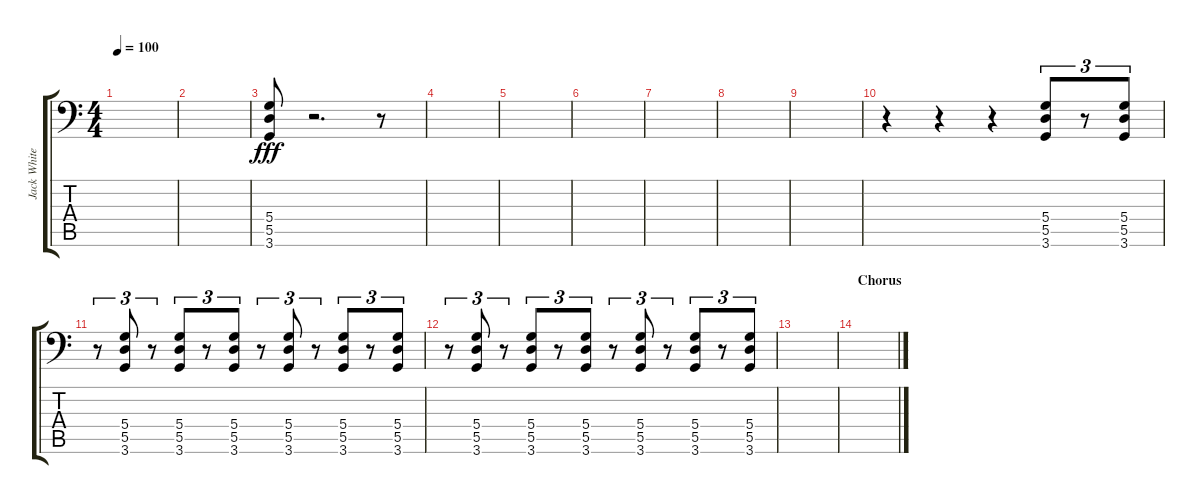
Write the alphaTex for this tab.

\track ("Jack White (Guitar)" "Jack White") {instrument distortionguitar}
\staff {score tabs}
\tuning (E4 B2 G2 D2 A1 E1) {hide}
\ts (4 4)
\tempo 100
\clef f4
\ks c
|
|
(5.4 5.5 3.6).8{dy fff} r.2{d} r.8 |
|
|
|
|
|
|
r.4 r.4 r.4 (5.4 5.5 3.6).8{tu (3 2)} r.8{tu (3 2)} (5.4 5.5 3.6).8{tu (3 2)} |
r.8{tu (3 2)} (5.4 5.5 3.6).8{tu (3 2)} r.8{tu (3 2)} (5.4 5.5 3.6).8{tu (3 2)} r.8{tu (3 2)} (5.4 5.5 3.6).8{tu (3 2)} r.8{tu (3 2)} (5.4 5.5 3.6).8{tu (3 2)} r.8{tu (3 2)} (5.4 5.5 3.6).8{tu (3 2)} r.8{tu (3 2)} (5.4 5.5 3.6).8{tu (3 2)} |
r.8{tu (3 2)} (5.4 5.5 3.6).8{tu (3 2)} r.8{tu (3 2)} (5.4 5.5 3.6).8{tu (3 2)} r.8{tu (3 2)} (5.4 5.5 3.6).8{tu (3 2)} r.8{tu (3 2)} (5.4 5.5 3.6).8{tu (3 2)} r.8{tu (3 2)} (5.4 5.5 3.6).8{tu (3 2)} r.8{tu (3 2)} (5.4 5.5 3.6).8{tu (3 2)} |
|
\section ("" "Chorus")
